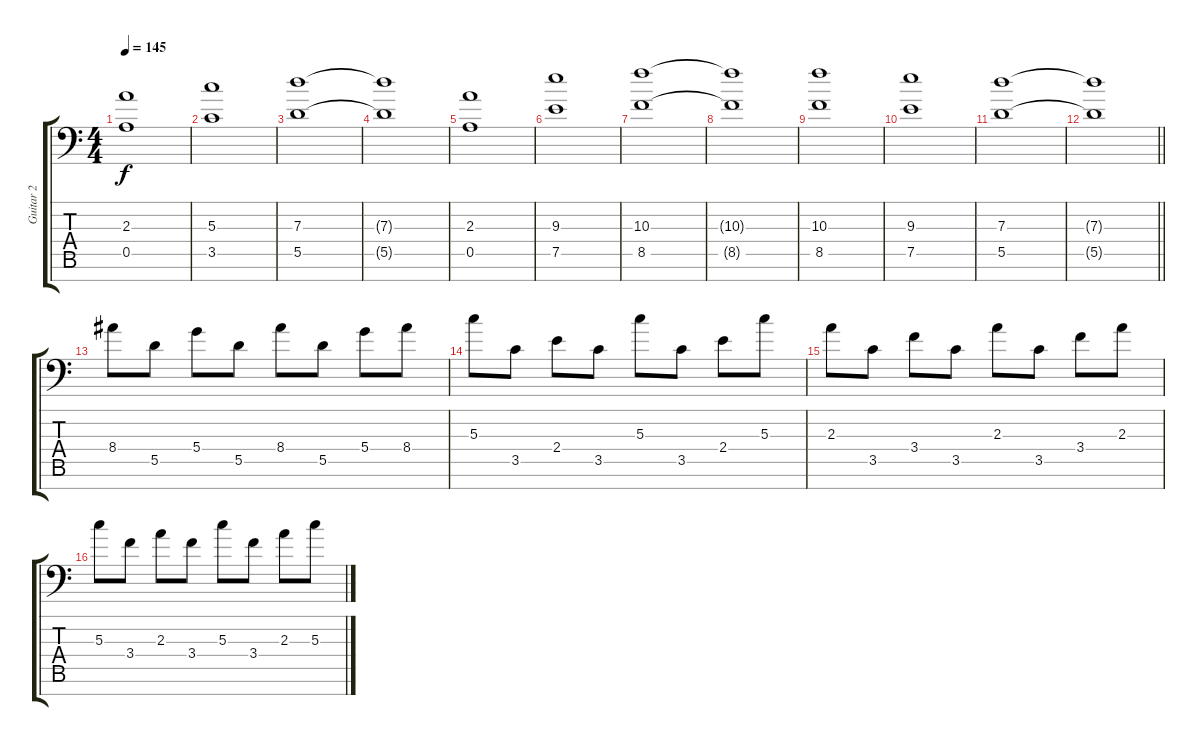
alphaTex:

\track ("Guitar 2" "Guitar 2") {instrument overdrivenguitar}
\staff {score tabs}
\tuning (E4 B3 G3 D3 A2 E2 A1) {hide}
\ts (4 4)
\tempo 145
\clef f4
\ks c
(2.3 0.5).1{dy f} |
(5.3 3.5).1 |
(7.3 5.5).1 |
(7.3{t} 5.5{t}).1 |
(2.3 0.5).1 |
(9.3 7.5).1 |
(10.3 8.5).1 |
(10.3{t} 8.5{t}).1 |
(10.3 8.5).1 |
(9.3 7.5).1 |
(7.3 5.5).1 |
\barLineRight lightlight
(7.3{t} 5.5{t}).1 |
\section ("" "")
8.4.8{volume 15 instrument electricguitarjazz} 5.5.8 5.4.8 5.5.8 8.4.8 5.5.8 5.4.8 8.4.8 |
5.3.8 3.5.8 2.4.8 3.5.8 5.3.8 3.5.8 2.4.8 5.3.8 |
2.3.8 3.5.8 3.4.8 3.5.8 2.3.8 3.5.8 3.4.8 2.3.8 |
5.3.8 3.4.8 2.3.8 3.4.8 5.3.8 3.4.8 2.3.8 5.3.8
